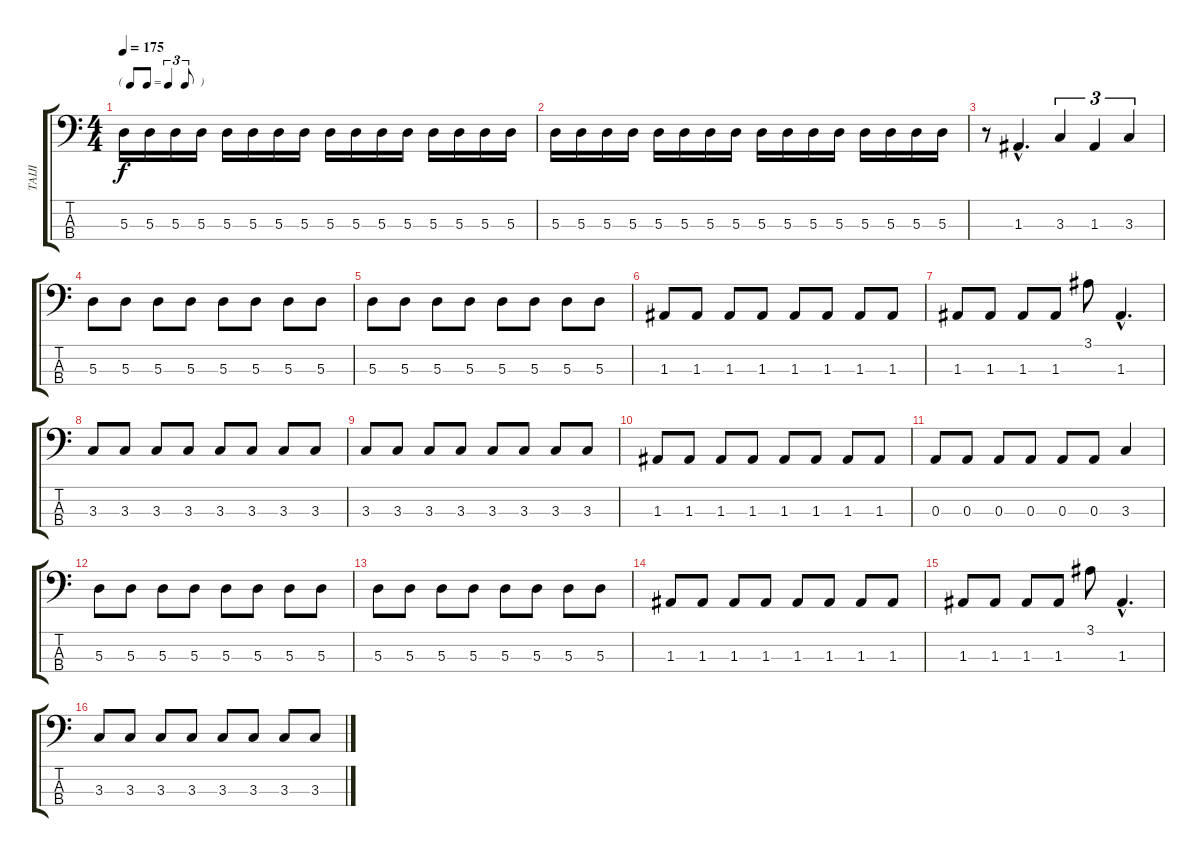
\track ("TAIJI" "TAIJI") {instrument electricbasspick}
\staff {score tabs}
\tuning (G2 D2 A1 E1) {hide}
\ts (4 4)
\tf triplet8th
\tempo 175
\clef f4
\ks c
5.3.16{dy f} 5.3.16 5.3.16 5.3.16 5.3.16 5.3.16 5.3.16 5.3.16 5.3.16 5.3.16 5.3.16 5.3.16 5.3.16 5.3.16 5.3.16 5.3.16 |
5.3.16 5.3.16 5.3.16 5.3.16 5.3.16 5.3.16 5.3.16 5.3.16 5.3.16 5.3.16 5.3.16 5.3.16 5.3.16 5.3.16 5.3.16 5.3.16 |
r.8 1.3{hac}.4{d} 3.3.4{tu (3 2)} 1.3.4{tu (3 2)} 3.3.4{tu (3 2)} |
5.3.8 5.3.8 5.3.8 5.3.8 5.3.8 5.3.8 5.3.8 5.3.8 |
5.3.8 5.3.8 5.3.8 5.3.8 5.3.8 5.3.8 5.3.8 5.3.8 |
1.3.8 1.3.8 1.3.8 1.3.8 1.3.8 1.3.8 1.3.8 1.3.8 |
1.3.8 1.3.8 1.3.8 1.3.8 3.1.8 1.3{hac}.4{d} |
3.3.8 3.3.8 3.3.8 3.3.8 3.3.8 3.3.8 3.3.8 3.3.8 |
3.3.8 3.3.8 3.3.8 3.3.8 3.3.8 3.3.8 3.3.8 3.3.8 |
1.3.8 1.3.8 1.3.8 1.3.8 1.3.8 1.3.8 1.3.8 1.3.8 |
0.3.8 0.3.8 0.3.8 0.3.8 0.3.8 0.3.8 3.3.4 |
5.3.8 5.3.8 5.3.8 5.3.8 5.3.8 5.3.8 5.3.8 5.3.8 |
5.3.8 5.3.8 5.3.8 5.3.8 5.3.8 5.3.8 5.3.8 5.3.8 |
1.3.8 1.3.8 1.3.8 1.3.8 1.3.8 1.3.8 1.3.8 1.3.8 |
1.3.8 1.3.8 1.3.8 1.3.8 3.1.8 1.3{hac}.4{d} |
3.3.8 3.3.8 3.3.8 3.3.8 3.3.8 3.3.8 3.3.8 3.3.8
